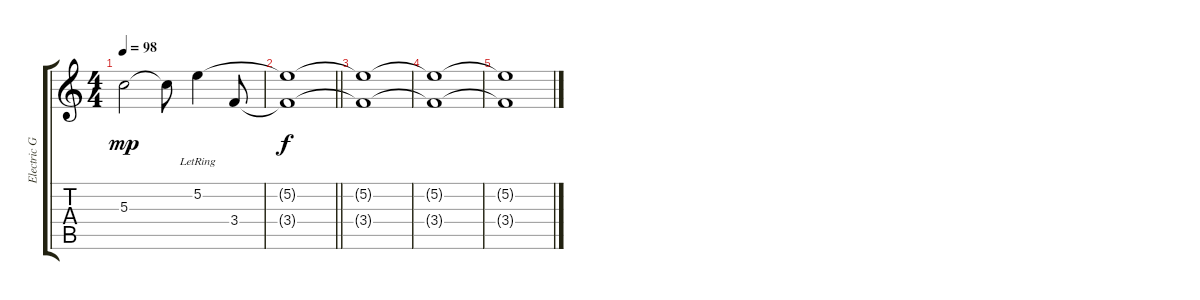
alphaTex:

\track ("Electric Guitar #1" "Electric G") {instrument electricguitarjazz}
\staff {score tabs}
\tuning (E4 B3 G3 D3 A2 E2) {hide}
\ts (4 4)
\tempo 98
\clef g2
\ks c
5.3{t}.2{dy mp} 5.3{t}.8 5.2{lr}.4 3.4.8 |
\barLineRight lightlight
(5.2{t} 3.4{t}).1{dy f} |
(5.2{t} 3.4{t}).1 |
(5.2{t} 3.4{t}).1 |
(5.2{t} 3.4{t}).1
